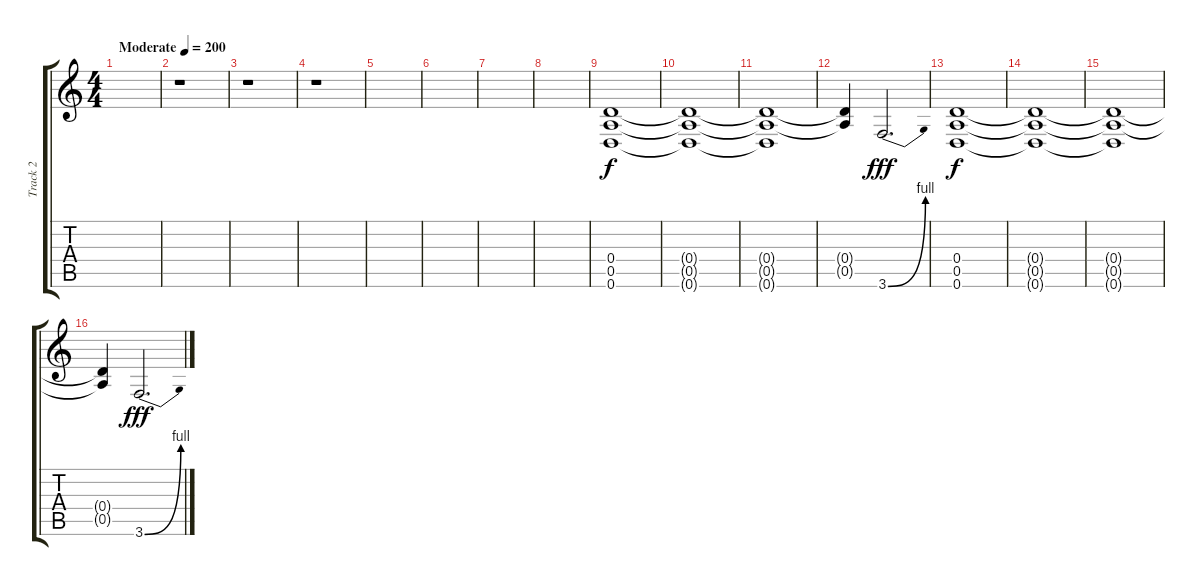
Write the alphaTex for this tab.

\track ("Track 2" "Track 2") {instrument distortionguitar}
\staff {score tabs}
\tuning (E4 B3 G3 D3 A2 D2) {hide}
\ts (4 4)
\tempo (200 "Moderate")
\clef g2
\ks c
|
r.1 |
r.1 |
r.1 |
|
|
|
|
(0.4 0.5 0.6).1 |
(0.4{t} 0.5{t} 0.6{t}).1 |
(0.4{t} 0.5{t} 0.6{t}).1 |
(0.4{t} 0.5{t}).4 3.6{be (bend 0 0 60 4)}.2{d dy fff} |
(0.4 0.5 0.6).1{dy f} |
(0.4{t} 0.5{t} 0.6{t}).1 |
(0.4{t} 0.5{t} 0.6{t}).1 |
(0.4{t} 0.5{t}).4 3.6{be (bend 0 0 60 4)}.2{d dy fff}
